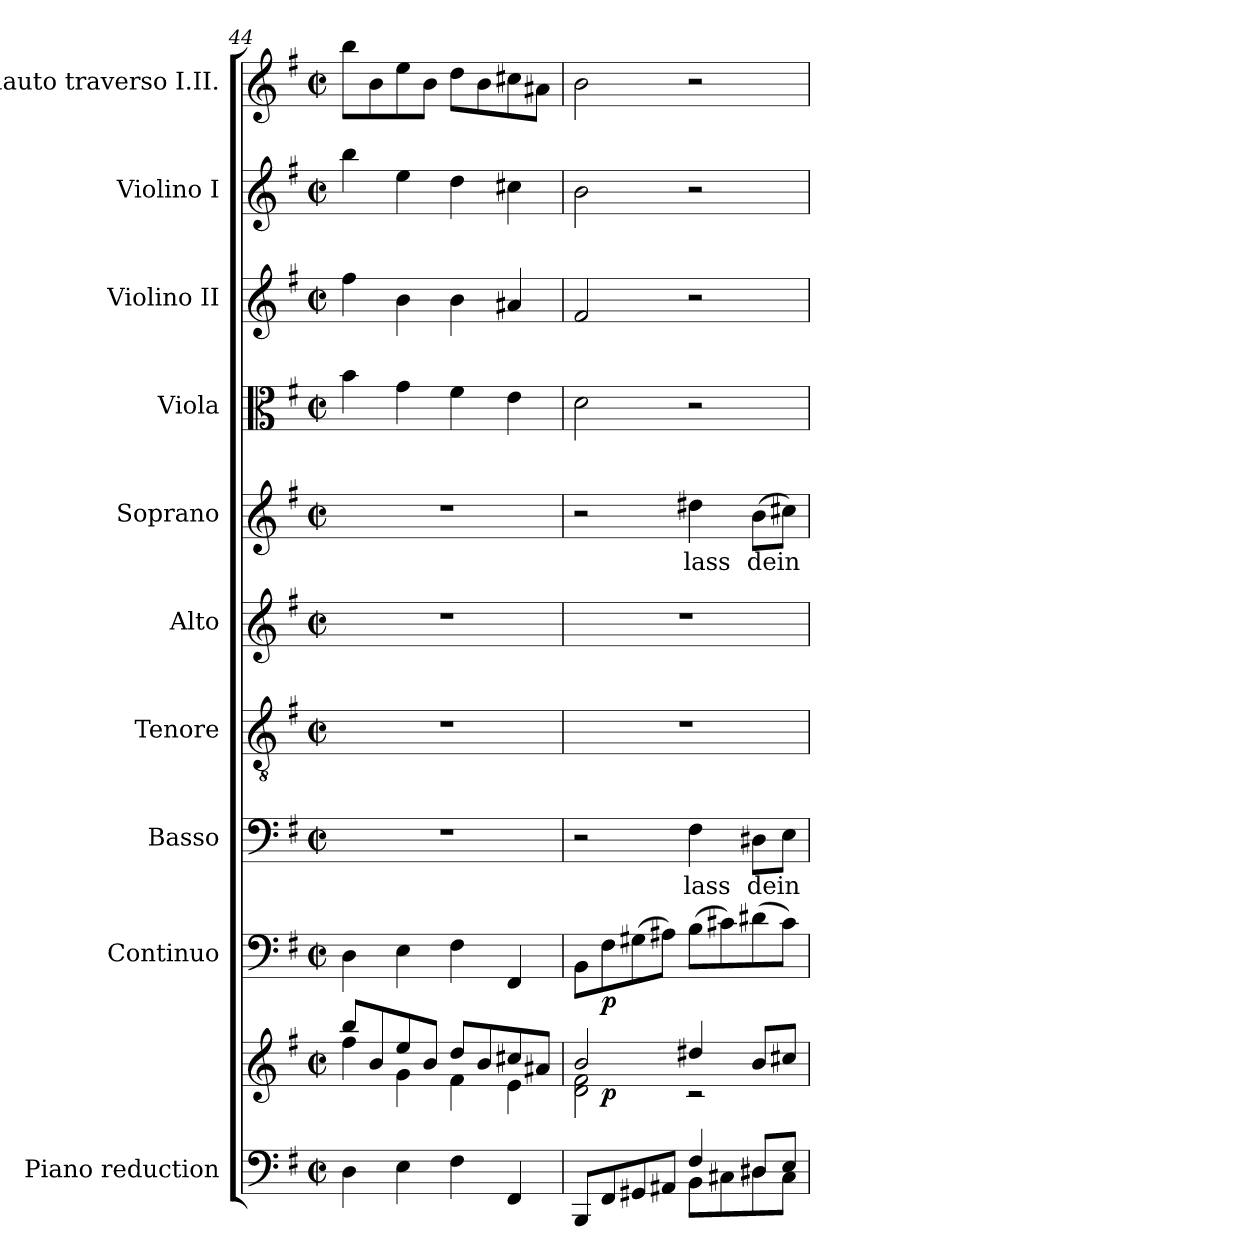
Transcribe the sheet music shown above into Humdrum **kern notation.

**kern	**kern	**dynam	**kern	**dynam	**kern	**text	**kern	**kern	**kern	**text	**kern	**kern	**kern	**kern
*part10	*part10	*part10	*part9	*part9	*part8	*part8	*part7	*part6	*part5	*part5	*part4	*part3	*part2	*part1
*staff11	*staff10	*staff10/11	*staff9	*staff9	*staff8	*staff8	*staff7	*staff6	*staff5	*staff5	*staff4	*staff3	*staff2	*staff1
*I"Piano reduction	*	*	*I"Continuo	*	*I"Basso	*	*I"Tenore	*I"Alto	*I"Soprano	*	*I"Viola	*I"Violino II	*I"Violino I	*I"Flauto traverso I.II.
*I'Pno	*	*	*	*	*	*	*	*	*	*	*I'Vla	*I'Vln	*I'Vln	*I'Fl
*clefF4	*clefG2	*	*clefF4	*	*clefF4	*	*clefGv2	*clefG2	*clefG2	*	*clefC3	*clefG2	*clefG2	*clefG2
*k[f#]	*k[f#]	*	*k[f#]	*	*k[f#]	*	*k[f#]	*k[f#]	*k[f#]	*	*k[f#]	*k[f#]	*k[f#]	*k[f#]
*M2/2	*M2/2	*	*M2/2	*	*M2/2	*	*M2/2	*M2/2	*M2/2	*	*M2/2	*M2/2	*M2/2	*M2/2
*met(c|)	*met(c|)	*	*met(c|)	*	*met(c|)	*	*met(c|)	*met(c|)	*met(c|)	*	*met(c|)	*met(c|)	*met(c|)	*met(c|)
=44	=44	=44	=44	=44	=44	=44	=44	=44	=44	=44	=44	=44	=44	=44
*	*^	*	*	*	*	*	*	*	*	*	*	*	*	*
4D\	8bb/L	4ff#\	.	4D\	.	1r	.	1r	1r	1r	.	4b\	4ff#\	4bb\	8bb\L
.	8b/	.	.	.	.	.	.	.	.	.	.	.	.	.	8b\
4E\	8ee/	4g\	.	4E\	.	.	.	.	.	.	.	4g\	4b\	4ee\	8ee\
.	8b/J	.	.	.	.	.	.	.	.	.	.	.	.	.	8b\J
4F#\	8dd/L	4f#\	.	4F#\	.	.	.	.	.	.	.	4f#\	4b\	4dd\	8dd\L
.	8b/	.	.	.	.	.	.	.	.	.	.	.	.	.	8b\
4FF#/	8cc#X/	4e\	.	4FF#/	.	.	.	.	.	.	.	4e\	4a#X/	4cc#X\	8cc#X\
.	8a#X/J	.	.	.	.	.	.	.	.	.	.	.	.	.	8a#X\J
=45	=45	=45	=45	=45	=45	=45	=45	=45	=45	=45	=45	=45	=45	=45	=45
*^	*	*^	*	*	*	*	*	*	*	*	*	*	*	*	*
8BBB/L	2ryy	2b/	2d\ 2f#\	8ryy	.	8BB\L	.	2r	.	1r	1r	2r	.	2d\	2f#/	2b\	2b\
!	!	!	!	!	!LO:DY:b	!	!LO:DY:b	!	!	!	!	!	!	!	!	!	!
8FF#/	.	.	.	2..ryy	p	8F#\	p	.	.	.	.	.	.	.	.	.	.
8GG#X/	.	.	.	.	.	(>8G#X\	.	.	.	.	.	.	.	.	.	.	.
8AA#X/J	.	.	.	.	.	8A#X\J)	.	.	.	.	.	.	.	.	.	.	.
!	!	!	!	!	!	!	!	!	!LO:LY:b	!	!	!	!LO:LY:b	!	!	!	!
4F#/	8BB\L	4dd#X/	2r	.	.	(>8B\L	.	4F#\	lass	.	.	4dd#X\	lass	2r	2r	2r	2r
.	8C#X\	.	.	.	.	8c#X\)	.	.	.	.	.	.	.	.	.	.	.
!	!	!	!	!	!	!	!	!	!LO:LY:b	!	!	!	!LO:LY:b	!	!	!	!
8D#X/L	8D#\	8b/L	.	.	.	(>8d#X\	.	8D#X\L	dein	.	.	(>8b\L	dein	.	.	.	.
8E/J	8C#\J	8cc#X/J	.	.	.	8c#\J)	.	8E\J	.	.	.	8cc#X\J)	.	.	.	.	.
*v	*v	*	*	*	*	*	*	*	*	*	*	*	*	*	*	*	*
*	*v	*v	*v	*	*	*	*	*	*	*	*	*	*	*	*	*
=	=	=	=	=	=	=	=	=	=	=	=	=	=	=
*-	*-	*-	*-	*-	*-	*-	*-	*-	*-	*-	*-	*-	*-	*-
